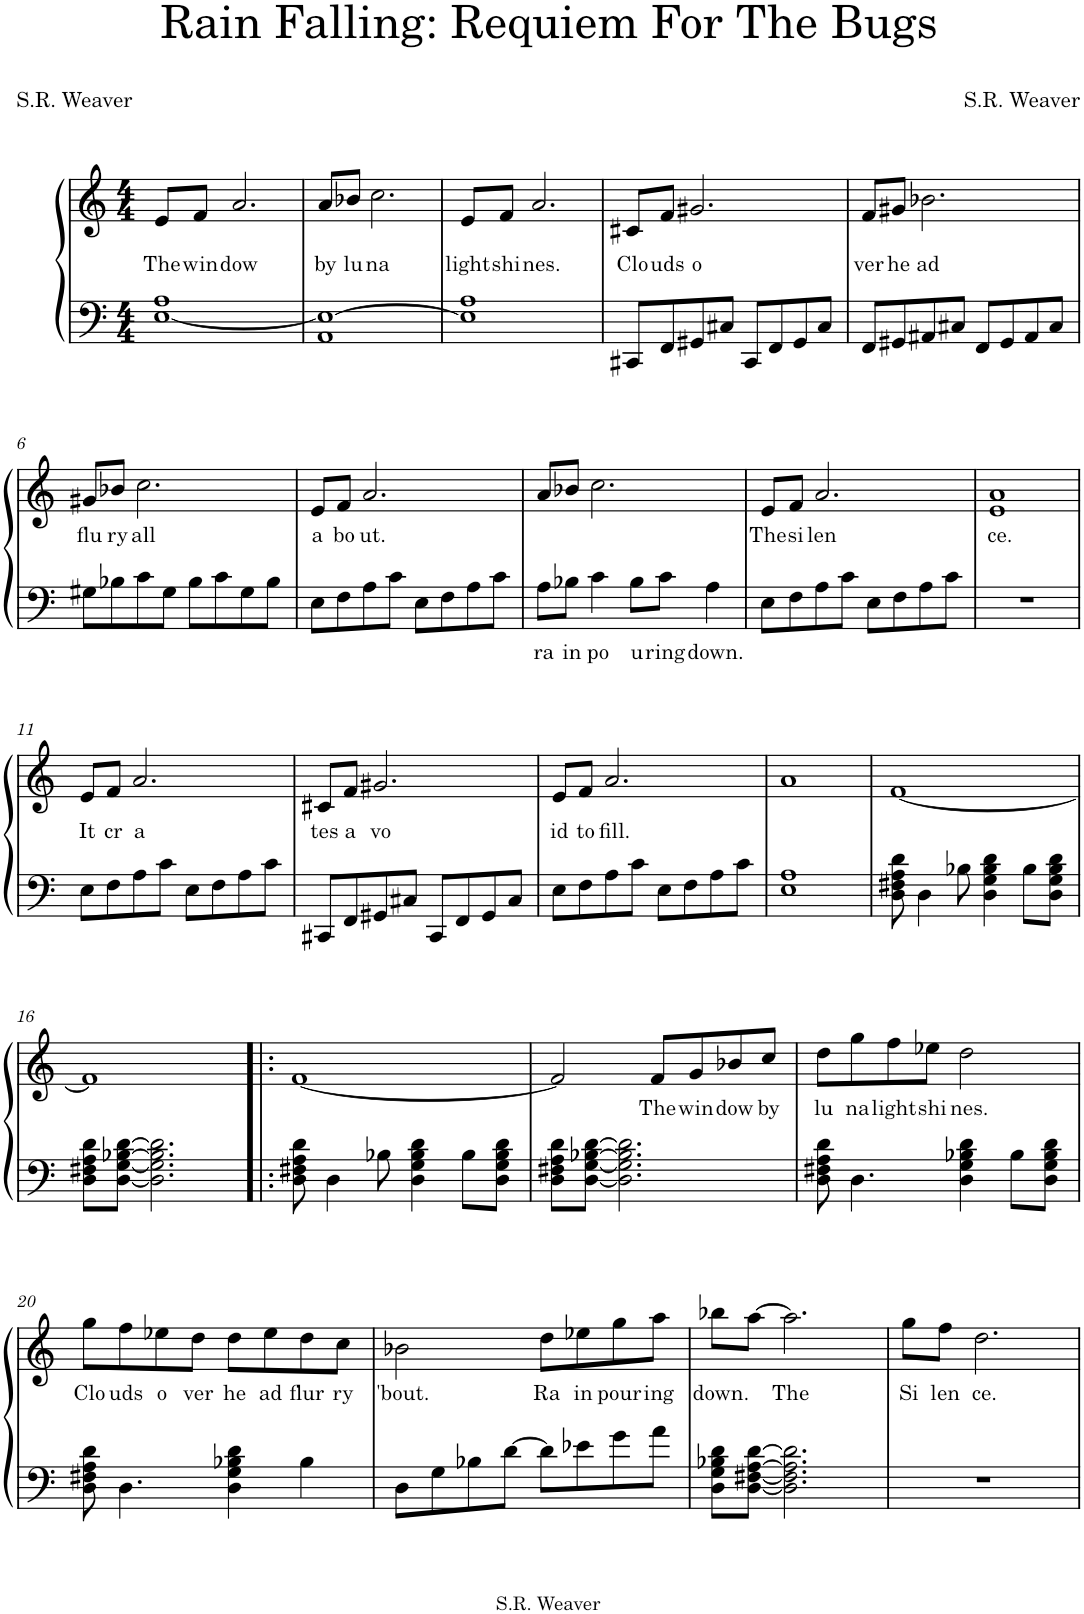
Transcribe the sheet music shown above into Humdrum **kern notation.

**kern	**text	**kern	**text
*part1	*part1	*part1	*part1
*staff2	*staff2	*staff1	*staff1
*I"Piano	*	*	*
*I'Pno.	*	*	*
*clefF4	*	*clefG2	*
*k[]	*	*k[]	*
*M4/4	*	*M4/4	*
=1	=1	=1	=1
!	!	!	!LO:LY:b
[1E 1A	.	8e/L	The
!	!	!	!LO:LY:b
.	.	8f/J	win
!	!	!	!LO:LY:b
.	.	2.a/	dow
=2	=2	=2	=2
!	!	!	!LO:LY:b
1AA 1E_	.	8a/L	by
!	!	!	!LO:LY:b
.	.	8b-X/J	lu
!	!	!	!LO:LY:b
.	.	2.cc\	na
=3	=3	=3	=3
!	!	!	!LO:LY:b
1E] 1A	.	8e/L	light
!	!	!	!LO:LY:b
.	.	8f/J	shi
!	!	!	!LO:LY:b
.	.	2.a/	nes.
=4	=4	=4	=4
!	!	!	!LO:LY:b
8CC#X/L	.	8c#X/L	Clo
!	!	!	!LO:LY:b
8FF/	.	8f/J	uds
!	!	!	!LO:LY:b
8GG#X/	.	2.g#X/	o
8C#X/J	.	.	.
8CC#/L	.	.	.
8FF/	.	.	.
8GG#/	.	.	.
8C#/J	.	.	.
=5	=5	=5	=5
!	!	!	!LO:LY:b
8FF/L	.	8f/L	ver
!	!	!	!LO:LY:b
8GG#X/	.	8g#X/J	he
!	!	!	!LO:LY:b
8AA#X/	.	2.b-X\	ad
8C#X/J	.	.	.
8FF/L	.	.	.
8GG#/	.	.	.
8AA#/	.	.	.
8C#/J	.	.	.
!!LO:LB:g=z
=6	=6	=6	=6
!	!	!	!LO:LY:b
8G#X\L	.	8g#X/L	flu
!	!	!	!LO:LY:b
8B-X\	.	8b-X/J	ry
!	!	!	!LO:LY:b
8c\	.	2.cc\	all
8G#\J	.	.	.
8B-\L	.	.	.
8c\	.	.	.
8G#\	.	.	.
8B-\J	.	.	.
=7	=7	=7	=7
!	!	!	!LO:LY:b
8E\L	.	8e/L	a
!	!	!	!LO:LY:b
8F\	.	8f/J	bo
!	!	!	!LO:LY:b
8A\	.	2.a/	ut.
8c\J	.	.	.
8E\L	.	.	.
8F\	.	.	.
8A\	.	.	.
8c\J	.	.	.
=8	=8	=8	=8
!	!LO:LY:b	!	!
8A\L	ra	8a/L	.
!	!LO:LY:b	!	!
8B-X\J	in	8b-X/J	.
!	!LO:LY:b	!	!
4c\	po	2.cc\	.
!	!LO:LY:b	!	!
8B-\L	u	.	.
!	!LO:LY:b	!	!
8c\J	ring	.	.
!	!LO:LY:b	!	!
4A\	down.	.	.
=9	=9	=9	=9
!	!	!	!LO:LY:b
8E\L	.	8e/L	The
!	!	!	!LO:LY:b
8F\	.	8f/J	si
!	!	!	!LO:LY:b
8A\	.	2.a/	len
8c\J	.	.	.
8E\L	.	.	.
8F\	.	.	.
8A\	.	.	.
8c\J	.	.	.
=10	=10	=10	=10
!	!	!	!LO:LY:b
1r	.	1e 1a	ce.
!!LO:LB:g=z
=11	=11	=11	=11
!	!	!	!LO:LY:b
8E\L	.	8e/L	It
!	!	!	!LO:LY:b
8F\	.	8f/J	cr
!	!	!	!LO:LY:b
8A\	.	2.a/	a
8c\J	.	.	.
8E\L	.	.	.
8F\	.	.	.
8A\	.	.	.
8c\J	.	.	.
=12	=12	=12	=12
!	!	!	!LO:LY:b
8CC#X/L	.	8c#X/L	tes
!	!	!	!LO:LY:b
8FF/	.	8f/J	a
!	!	!	!LO:LY:b
8GG#X/	.	2.g#X/	vo
8C#X/J	.	.	.
8CC#/L	.	.	.
8FF/	.	.	.
8GG#/	.	.	.
8C#/J	.	.	.
=13	=13	=13	=13
!	!	!	!LO:LY:b
8E\L	.	8e/L	id
!	!	!	!LO:LY:b
8F\	.	8f/J	to
!	!	!	!LO:LY:b
8A\	.	2.a/	fill.
8c\J	.	.	.
8E\L	.	.	.
8F\	.	.	.
8A\	.	.	.
8c\J	.	.	.
=14	=14	=14	=14
1E 1A	.	1a	.
=15	=15	=15	=15
8D\ 8F#X\ 8A\ 8d\	.	[1f	.
4D\	.	.	.
8B-X\	.	.	.
4D\ 4G\ 4B-\ 4d\	.	.	.
8B-\L	.	.	.
8D\ 8G\ 8B-\ 8d\J	.	.	.
!!LO:LB:g=z
=16	=16	=16	=16
8D\ 8F#X\ 8A\ 8d\L	.	1f]	.
[8D\ [8G\ [8B-X\ [8d\J	.	.	.
2.D\] 2.G\] 2.B-\] 2.d\]	.	.	.
=17!|:	=17!|:	=17!|:	=17!|:
8D\ 8F#X\ 8A\ 8d\	.	[1f	.
4D\	.	.	.
8B-X\	.	.	.
4D\ 4G\ 4B-\ 4d\	.	.	.
8B-\L	.	.	.
8D\ 8G\ 8B-\ 8d\J	.	.	.
=18	=18	=18	=18
8D\ 8F#X\ 8A\ 8d\L	.	2f/]	.
[8D\ [8G\ [8B-X\ [8d\J	.	.	.
2.D\] 2.G\] 2.B-\] 2.d\]	.	.	.
!	!	!	!LO:LY:b
.	.	8f/L	The
!	!	!	!LO:LY:b
.	.	8g/	win
!	!	!	!LO:LY:b
.	.	8b-X/	dow
!	!	!	!LO:LY:b
.	.	8cc/J	by
=19	=19	=19	=19
!	!	!	!LO:LY:b
8D\ 8F#X\ 8A\ 8d\	.	8dd\L	lu
!	!	!	!LO:LY:b
4.D\	.	8gg\	na
!	!	!	!LO:LY:b
.	.	8ff\	light
!	!	!	!LO:LY:b
.	.	8ee-X\J	shi
!	!	!	!LO:LY:b
4D\ 4G\ 4B-X\ 4d\	.	2dd\	nes.
8B-\L	.	.	.
8D\ 8G\ 8B-\ 8d\J	.	.	.
!!LO:LB:g=z
=20	=20	=20	=20
!	!	!	!LO:LY:b
8D\ 8F#X\ 8A\ 8d\	.	8gg\L	Clo
!	!	!	!LO:LY:b
4.D\	.	8ff\	uds
!	!	!	!LO:LY:b
.	.	8ee-X\	o
!	!	!	!LO:LY:b
.	.	8dd\J	ver
!	!	!	!LO:LY:b
4D\ 4G\ 4B-X\ 4d\	.	8dd\L	he
!	!	!	!LO:LY:b
.	.	8ee-\	ad
!	!	!	!LO:LY:b
4B-\	.	8dd\	flur
!	!	!	!LO:LY:b
.	.	8cc\J	ry
=21	=21	=21	=21
!	!	!	!LO:LY:b
8D\L	.	2b-X\	'bout.
8G\	.	.	.
8B-X\	.	.	.
[8d\J	.	.	.
!	!	!	!LO:LY:b
8d\L]	.	8dd\L	Ra
!	!	!	!LO:LY:b
8e-X\	.	8ee-X\	in
!	!	!	!LO:LY:b
8g\	.	8gg\	pour
!	!	!	!LO:LY:b
8a\J	.	8aa\J	ing
=22	=22	=22	=22
!	!	!	!LO:LY:b
8D\ 8G\ 8B-X\ 8d\L	.	8bb-X\L	down.
[8D\ [8F#X\ [8A\ [8d\J	.	[8aa\J	.
!	!	!	!LO:LY:b
2.D\] 2.F#\] 2.A\] 2.d\]	.	2.aa\]	The
=23	=23	=23	=23
!	!	!	!LO:LY:b
1r	.	8gg\L	Si
!	!	!	!LO:LY:b
.	.	8ff\J	len
!	!	!	!LO:LY:b
.	.	2.dd\	ce.
=	=	=	=
*-	*-	*-	*-
